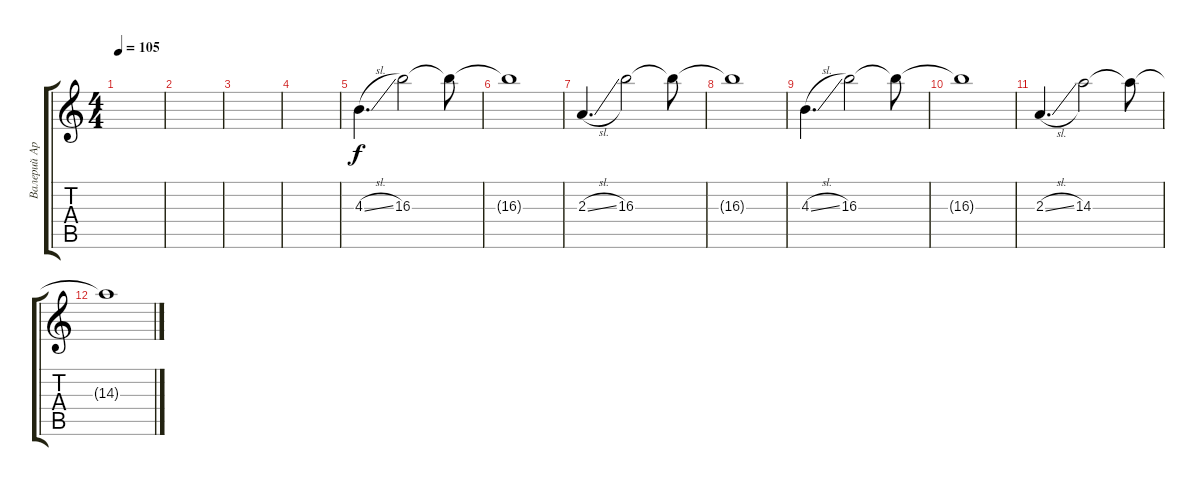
\track ("Валерий Аркадин" "Валерий Ар") {instrument distortionguitar}
\staff {score tabs}
\tuning (E4 B3 G3 D3 A2 E2) {hide}
\ts (4 4)
\tempo 105
\clef g2
\ks c
|
|
|
|
4.3{sl}.4{d} 16.3.2 16.3{t}.8 |
16.3{t}.1 |
2.3{sl}.4{d} 16.3.2 16.3{t}.8 |
16.3{t}.1 |
4.3{sl}.4{d} 16.3.2 16.3{t}.8 |
16.3{t}.1 |
2.3{sl}.4{d} 14.3.2 14.3{t}.8 |
14.3{t}.1
